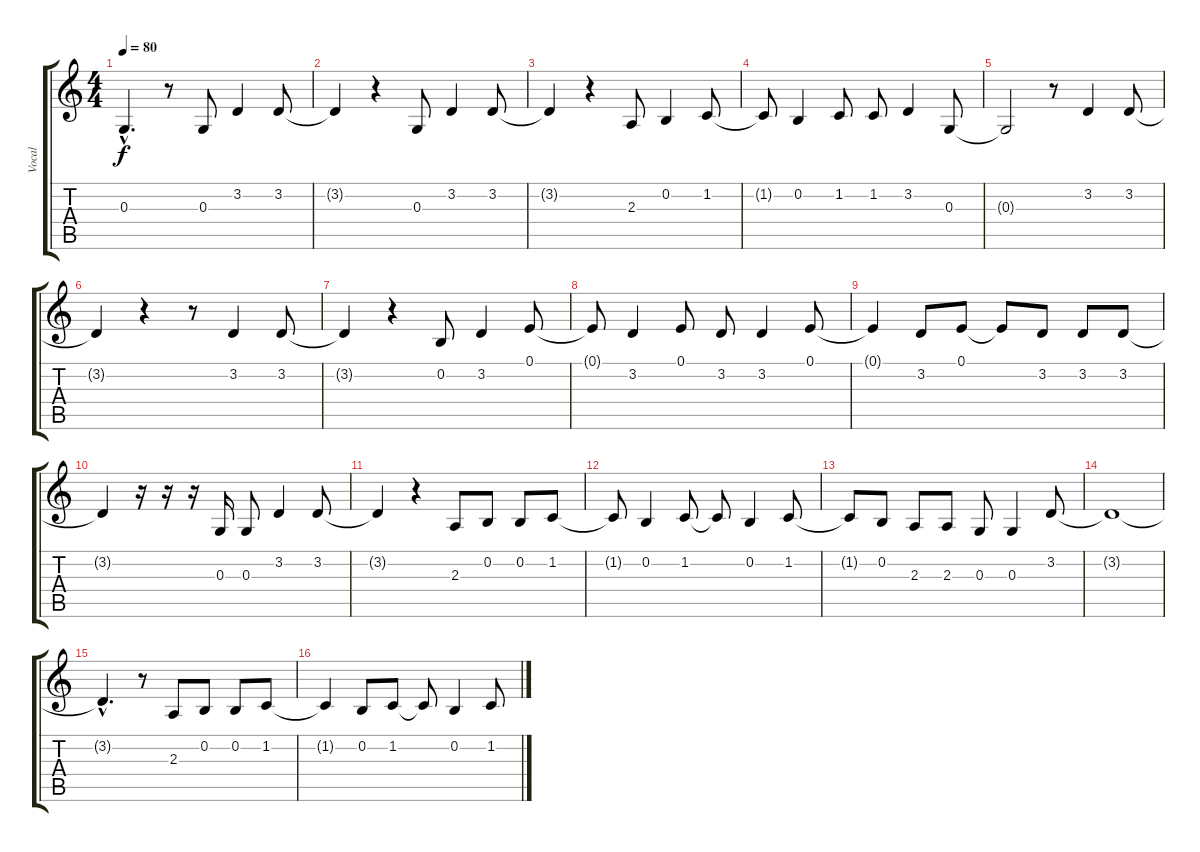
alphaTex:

\track ("Vocal" "Vocal") {instrument drawbarorgan}
\staff {score tabs}
\tuning (E4 B3 G3 D3 A2 E2) {hide}
\ts (4 4)
\tempo 80
\clef g2
\ks c
0.3{hac t}.4{d dy f} r.8 0.3.8 3.2.4 3.2.8 |
3.2{t}.4 r.4 0.3.8 3.2.4 3.2.8 |
3.2{t}.4 r.4 2.3.8 0.2.4 1.2.8 |
1.2{t}.8 0.2.4 1.2.8 1.2.8 3.2.4 0.3.8 |
0.3{t}.2 r.8 3.2.4 3.2.8 |
3.2{t}.4 r.4 r.8 3.2.4 3.2.8 |
3.2{t}.4 r.4 0.2.8 3.2.4 0.1.8 |
0.1{t}.8 3.2.4 0.1.8 3.2.8 3.2.4 0.1.8 |
0.1{t}.4 3.2.8 0.1.8 0.1{t}.8 3.2.8 3.2.8 3.2.8 |
3.2{t}.4 r.16 r.16 r.16 0.3.16 0.3.8 3.2.4 3.2.8 |
3.2{t}.4 r.4 2.3.8 0.2.8 0.2.8 1.2.8 |
1.2{t}.8 0.2.4 1.2.8 1.2{t}.8 0.2.4 1.2.8 |
1.2{t}.8 0.2.8 2.3.8 2.3.8 0.3.8 0.3.4 3.2.8 |
3.2{t}.1 |
3.2{hac t}.4{d} r.8 2.3.8 0.2.8 0.2.8 1.2.8 |
1.2{t}.4 0.2.8 1.2.8 1.2{t}.8 0.2.4 1.2.8
